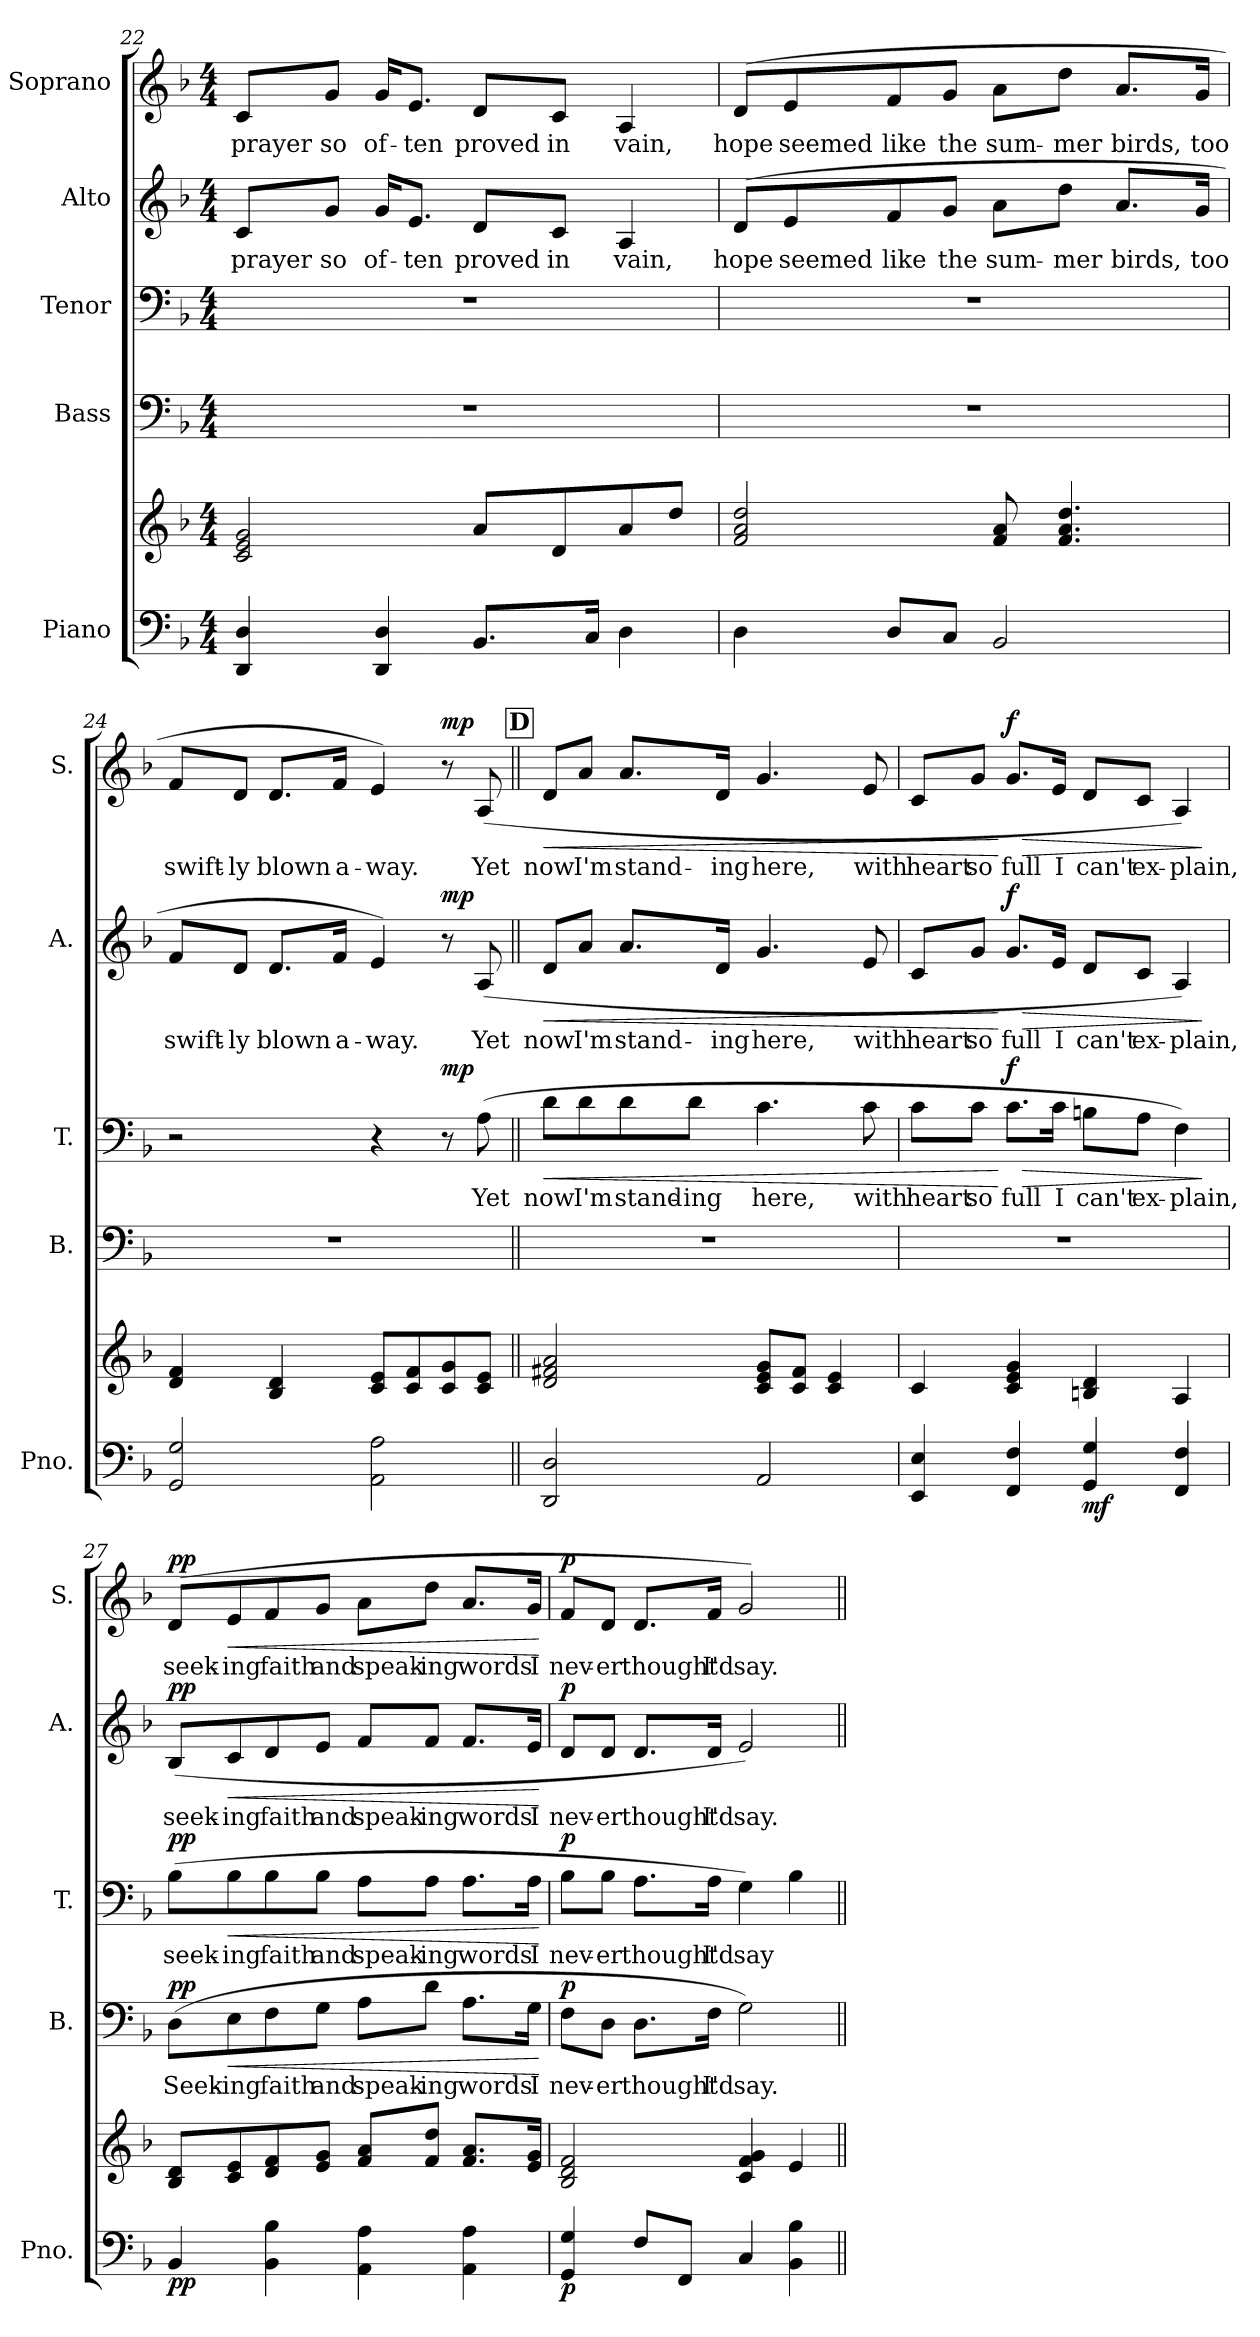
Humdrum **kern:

**kern	**kern	**dynam	**kern	**text	**dynam	**kern	**text	**dynam	**kern	**text	**dynam	**kern	**text	**dynam
*part5	*part5	*part5	*part4	*part4	*part4	*part3	*part3	*part3	*part2	*part2	*part2	*part1	*part1	*part1
*staff6	*staff5	*staff5/6	*staff4	*staff4	*staff4	*staff3	*staff3	*staff3	*staff2	*staff2	*staff2	*staff1	*staff1	*staff1
*I"Piano	*	*	*I"Bass	*	*	*I"Tenor	*	*	*I"Alto	*	*	*I"Soprano	*	*
*I'Pno.	*	*	*I'B.	*	*	*I'T.	*	*	*I'A.	*	*	*I'S.	*	*
!!LO:PB:g=z
*clefF4	*clefG2	*	*clefF4	*	*	*clefF4	*	*	*clefG2	*	*	*clefG2	*	*
*k[b-]	*k[b-]	*	*k[b-]	*	*	*k[b-]	*	*	*k[b-]	*	*	*k[b-]	*	*
*M4/4	*M4/4	*	*M4/4	*	*	*M4/4	*	*	*M4/4	*	*	*M4/4	*	*
=22	=22	=22	=22	=22	=22	=22	=22	=22	=22	=22	=22	=22	=22	=22
!	!	!	!	!	!	!	!	!	!	!LO:LY:b	!	!	!LO:LY:b	!
4DD/ 4D/	2c/ 2e/ 2g/	.	1r	.	.	1r	.	.	8c/L	prayer	.	8c/L	prayer	.
!	!	!	!	!	!	!	!	!	!	!LO:LY:b	!	!	!LO:LY:b	!
.	.	.	.	.	.	.	.	.	8g/J	so	.	8g/J	so	.
!	!	!	!	!	!	!	!	!	!	!LO:LY:b	!	!	!LO:LY:b	!
4DD/ 4D/	.	.	.	.	.	.	.	.	16g/KL	of-	.	16g/KL	of-	.
!	!	!	!	!	!	!	!	!	!	!LO:LY:b	!	!	!LO:LY:b	!
.	.	.	.	.	.	.	.	.	8.e/J	-ten	.	8.e/J	-ten	.
!	!	!	!	!	!	!	!	!	!	!LO:LY:b	!	!	!LO:LY:b	!
8.BB-/L	8a/L	.	.	.	.	.	.	.	8d/L	proved	.	8d/L	proved	.
!	!	!	!	!	!	!	!	!	!	!LO:LY:b	!	!	!LO:LY:b	!
.	8d/	.	.	.	.	.	.	.	8c/J	in	.	8c/J	in	.
16C/Jk	.	.	.	.	.	.	.	.	.	.	.	.	.	.
!	!	!	!	!	!	!	!	!	!	!LO:LY:b	!	!	!LO:LY:b	!
4D\	8a/	.	.	.	.	.	.	.	4A/	vain,	.	4A/	vain,	.
.	8dd/J	.	.	.	.	.	.	.	.	.	.	.	.	.
!!LO:LB:g=z
=23	=23	=23	=23	=23	=23	=23	=23	=23	=23	=23	=23	=23	=23	=23
!	!	!	!	!	!	!	!	!	!	!LO:LY:b	!	!	!LO:LY:b	!
4D\	2f/ 2a/ 2dd/	.	1r	.	.	1r	.	.	(8d/L	hope	.	(8d/L	hope	.
!	!	!	!	!	!	!	!	!	!	!LO:LY:b	!	!	!LO:LY:b	!
.	.	.	.	.	.	.	.	.	8e/	seemed	.	8e/	seemed	.
!	!	!	!	!	!	!	!	!	!	!LO:LY:b	!	!	!LO:LY:b	!
8D/L	.	.	.	.	.	.	.	.	8f/	like	.	8f/	like	.
!	!	!	!	!	!	!	!	!	!	!LO:LY:b	!	!	!LO:LY:b	!
8C/J	.	.	.	.	.	.	.	.	8g/J	the	.	8g/J	the	.
!	!	!	!	!	!	!	!	!	!	!LO:LY:b	!	!	!LO:LY:b	!
2BB-/	8f/ 8a/	.	.	.	.	.	.	.	8a\L	sum-	.	8a\L	sum-	.
!	!	!	!	!	!	!	!	!	!	!LO:LY:b	!	!	!LO:LY:b	!
.	4.f/ 4.a/ 4.dd/	.	.	.	.	.	.	.	8dd\J	-mer	.	8dd\J	-mer	.
!	!	!	!	!	!	!	!	!	!	!LO:LY:b	!	!	!LO:LY:b	!
.	.	.	.	.	.	.	.	.	8.a/L	birds,	.	8.a/L	birds,	.
!	!	!	!	!	!	!	!	!	!	!LO:LY:b	!	!	!LO:LY:b	!
.	.	.	.	.	.	.	.	.	16g/Jk	too	.	16g/Jk	too	.
=24	=24	=24	=24	=24	=24	=24	=24	=24	=24	=24	=24	=24	=24	=24
!	!	!	!	!	!	!	!	!	!	!LO:LY:b	!	!	!LO:LY:b	!
2GG/ 2G/	4d/ 4f/	.	1r	.	.	2r	.	.	8f/L	swift-	.	8f/L	swift-	.
!	!	!	!	!	!	!	!	!	!	!LO:LY:b	!	!	!LO:LY:b	!
.	.	.	.	.	.	.	.	.	8d/J	-ly	.	8d/J	-ly	.
!	!	!	!	!	!	!	!	!	!	!LO:LY:b	!	!	!LO:LY:b	!
.	4B-/ 4d/	.	.	.	.	.	.	.	8.d/L	blown	.	8.d/L	blown	.
!	!	!	!	!	!	!	!	!	!	!LO:LY:b	!	!	!LO:LY:b	!
.	.	.	.	.	.	.	.	.	16f/Jk	a-	.	16f/Jk	a-	.
!	!	!	!	!	!	!	!	!	!	!LO:LY:b	!	!	!LO:LY:b	!
2AA\ 2A\	8c/ 8e/L	.	.	.	.	4r	.	.	4e/)	-way.	.	4e/)	-way.	.
.	8c/ 8f/	.	.	.	.	.	.	.	.	.	.	.	.	.
!	!	!	!	!	!	!	!	!LO:DY:b	!	!	!LO:DY:b	!	!	!LO:DY:b
.	8c/ 8g/	.	.	.	.	8r	.	mp	8r	.	mp	8r	.	mp
!	!	!	!	!	!	!	!LO:LY:b	!	!	!LO:LY:b	!	!	!LO:LY:b	!
.	8c/ 8e/J	.	.	.	.	(8A\	Yet	.	(8A/	Yet	.	(8A/	Yet	.
!!LO:PB:g=z
!!LO:REH:place=s1:a:B:fs=14:t=D
=25||	=25||	=25||	=25||	=25||	=25||	=25||	=25||	=25||	=25||	=25||	=25||	=25||	=25||	=25||
!	!	!	!	!	!	!	!LO:LY:b	!LO:HP:b	!	!LO:LY:b	!LO:HP:b	!	!LO:LY:b	!LO:HP:b
2DD/ 2D/	2d/ 2f#X/ 2a/	.	1r	.	.	8d\L	now	<	8d/L	now	<	8d/L	now	<
!	!	!	!	!	!	!	!LO:LY:b	!	!	!LO:LY:b	!	!	!LO:LY:b	!
.	.	.	.	.	.	8d\	I'm	.	8a/J	I'm	.	8a/J	I'm	.
!	!	!	!	!	!	!	!LO:LY:b	!	!	!LO:LY:b	!	!	!LO:LY:b	!
.	.	.	.	.	.	8d\	stand-	.	8.a/L	stand-	.	8.a/L	stand-	.
!	!	!	!	!	!	!	!LO:LY:b	!	!	!	!	!	!	!
.	.	.	.	.	.	8d\J	-ing	.	.	.	.	.	.	.
!	!	!	!	!	!	!	!	!	!	!LO:LY:b	!	!	!LO:LY:b	!
.	.	.	.	.	.	.	.	.	16d/Jk	-ing	.	16d/Jk	-ing	.
!	!	!	!	!	!	!	!LO:LY:b	!	!	!LO:LY:b	!	!	!LO:LY:b	!
2AA/	8c/ 8e/ 8g/L	.	.	.	.	4.c\	here,	.	4.g/	here,	.	4.g/	here,	.
.	8c/ 8f#/J	.	.	.	.	.	.	.	.	.	.	.	.	.
.	4c/ 4e/	.	.	.	.	.	.	.	.	.	.	.	.	.
!	!	!	!	!	!	!	!LO:LY:b	!	!	!LO:LY:b	!	!	!LO:LY:b	!
.	.	.	.	.	.	8c\	with	.	8e/	with	.	8e/	with	.
=26	=26	=26	=26	=26	=26	=26	=26	=26	=26	=26	=26	=26	=26	=26
!	!	!	!	!	!	!	!LO:LY:b	!	!	!LO:LY:b	!	!	!LO:LY:b	!
4EE/ 4E/	4c/	.	1r	.	.	8c\L	heart	.	8c/L	heart	.	8c/L	heart	.
!	!	!	!	!	!	!	!LO:LY:b	!	!	!LO:LY:b	!	!	!LO:LY:b	!
.	.	.	.	.	.	8c\J	so	.	8g/J	so	.	8g/J	so	.
!	!	!	!	!	!	!	!LO:LY:b	!LO:HP:n=1:b	!	!LO:LY:b	!LO:HP:n=1:b	!	!LO:LY:b	!LO:HP:n=1:b
!	!	!	!	!	!	!	!	!LO:DY:n=1:b	!	!	!LO:DY:n=1:b	!	!	!LO:DY:n=1:b
4FF/ 4F/	4c/ 4e/ 4g/	.	.	.	.	8.c\L	full	[ > f	8.g/L	full	[ > f	8.g/L	full	[ > f
!	!	!	!	!	!	!	!LO:LY:b	!	!	!LO:LY:b	!	!	!LO:LY:b	!
.	.	.	.	.	.	16c\Jk	I	.	16e/Jk	I	.	16e/Jk	I	.
!	!	!LO:DY:b=2	!	!	!	!	!LO:LY:b	!	!	!LO:LY:b	!	!	!LO:LY:b	!
4GG/ 4G/	4Bn/ 4d/	mf	.	.	.	8Bn\L	can't	.	8d/L	can't	.	8d/L	can't	.
!	!	!	!	!	!	!	!LO:LY:b	!	!	!LO:LY:b	!	!	!LO:LY:b	!
.	.	.	.	.	.	8A\J	ex-	.	8c/J	ex-	.	8c/J	ex-	.
!	!	!	!	!	!	!	!LO:LY:b	!	!	!LO:LY:b	!	!	!LO:LY:b	!
4FF/ 4F/	4A/	.	.	.	.	4F\)	-plain,	.	4A/)	-plain,	.	4A/)	-plain,	.
.	.	.	.	.	.	.	.	]	.	.	]	.	.	]
!!LO:LB:g=z
=27	=27	=27	=27	=27	=27	=27	=27	=27	=27	=27	=27	=27	=27	=27
!	!	!LO:DY:b=2	!	!LO:LY:b	!LO:DY:b	!	!LO:LY:b	!LO:DY:b	!	!LO:LY:b	!LO:DY:b	!	!LO:LY:b	!LO:DY:b
4BB-/	8B-/ 8d/L	pp	(8D\L	Seek-	pp	(8B-\L	seek-	pp	(8B-/L	seek-	pp	(8d/L	seek-	pp
!	!	!	!	!LO:LY:b	!LO:HP:b	!	!LO:LY:b	!LO:HP:b	!	!LO:LY:b	!LO:HP:b	!	!LO:LY:b	!LO:HP:b
.	8c/ 8e/	.	8E\	-ing	<	8B-\	-ing	<	8c/	-ing	<	8e/	-ing	<
!	!	!	!	!LO:LY:b	!	!	!LO:LY:b	!	!	!LO:LY:b	!	!	!LO:LY:b	!
4BB-\ 4B-\	8d/ 8f/	.	8F\	faith	.	8B-\	faith	.	8d/	faith	.	8f/	faith	.
!	!	!	!	!LO:LY:b	!	!	!LO:LY:b	!	!	!LO:LY:b	!	!	!LO:LY:b	!
.	8e/ 8g/J	.	8G\J	and	.	8B-\J	and	.	8e/J	and	.	8g/J	and	.
!	!	!	!	!LO:LY:b	!	!	!LO:LY:b	!	!	!LO:LY:b	!	!	!LO:LY:b	!
4AA\ 4A\	8f/ 8a/L	.	8A\L	speak-	.	8A\L	speak-	.	8f/L	speak-	.	8a\L	speak-	.
!	!	!	!	!LO:LY:b	!	!	!LO:LY:b	!	!	!LO:LY:b	!	!	!LO:LY:b	!
.	8f/ 8dd/J	.	8d\J	-ing	.	8A\J	-ing	.	8f/J	-ing	.	8dd\J	-ing	.
!	!	!	!	!LO:LY:b	!	!	!LO:LY:b	!	!	!LO:LY:b	!	!	!LO:LY:b	!
4AA\ 4A\	8.f/ 8.a/L	.	8.A\L	words	.	8.A\L	words	.	8.f/L	words	.	8.a/L	words	.
!	!	!	!	!LO:LY:b	!	!	!LO:LY:b	!	!	!LO:LY:b	!	!	!LO:LY:b	!
.	16e/ 16g/Jk	.	16G\Jk	I	.	16A\Jk	I	.	16e/Jk	I	.	16g/Jk	I	.
.	.	.	.	.	[	.	.	[	.	.	[	.	.	[
=28	=28	=28	=28	=28	=28	=28	=28	=28	=28	=28	=28	=28	=28	=28
!	!	!LO:DY:b=2	!	!LO:LY:b	!LO:DY:b	!	!LO:LY:b	!LO:DY:b	!	!LO:LY:b	!LO:DY:b	!	!LO:LY:b	!LO:DY:b
4GG/ 4G/	2B-/ 2d/ 2f/	p	8F\L	nev-	p	8B-\L	nev-	p	8d/L	nev-	p	8f/L	nev-	p
!	!	!	!	!LO:LY:b	!	!	!LO:LY:b	!	!	!LO:LY:b	!	!	!LO:LY:b	!
.	.	.	8D\J	-er	.	8B-\J	-er	.	8d/J	-er	.	8d/J	-er	.
!	!	!	!	!LO:LY:b	!	!	!LO:LY:b	!	!	!LO:LY:b	!	!	!LO:LY:b	!
8F/L	.	.	8.D\L	thought	.	8.A\L	thought	.	8.d/L	thought	.	8.d/L	thought	.
8FF/J	.	.	.	.	.	.	.	.	.	.	.	.	.	.
!	!	!	!	!LO:LY:b	!	!	!LO:LY:b	!	!	!LO:LY:b	!	!	!LO:LY:b	!
.	.	.	16F\Jk	I'd	.	16A\Jk	I'd	.	16d/Jk	I'd	.	16f/Jk	I'd	.
!	!	!	!	!LO:LY:b	!	!	!LO:LY:b	!	!	!LO:LY:b	!	!	!LO:LY:b	!
4C/	4c/ 4f/ 4g/	.	2G\)	say.	.	4G\)	say	.	2e/)	say.	.	2g/)	say.	.
4BB-\ 4B-\	4e/	.	.	.	.	4B-\	.	.	.	.	.	.	.	.
=||	=||	=||	=||	=||	=||	=||	=||	=||	=||	=||	=||	=||	=||	=||
*-	*-	*-	*-	*-	*-	*-	*-	*-	*-	*-	*-	*-	*-	*-
